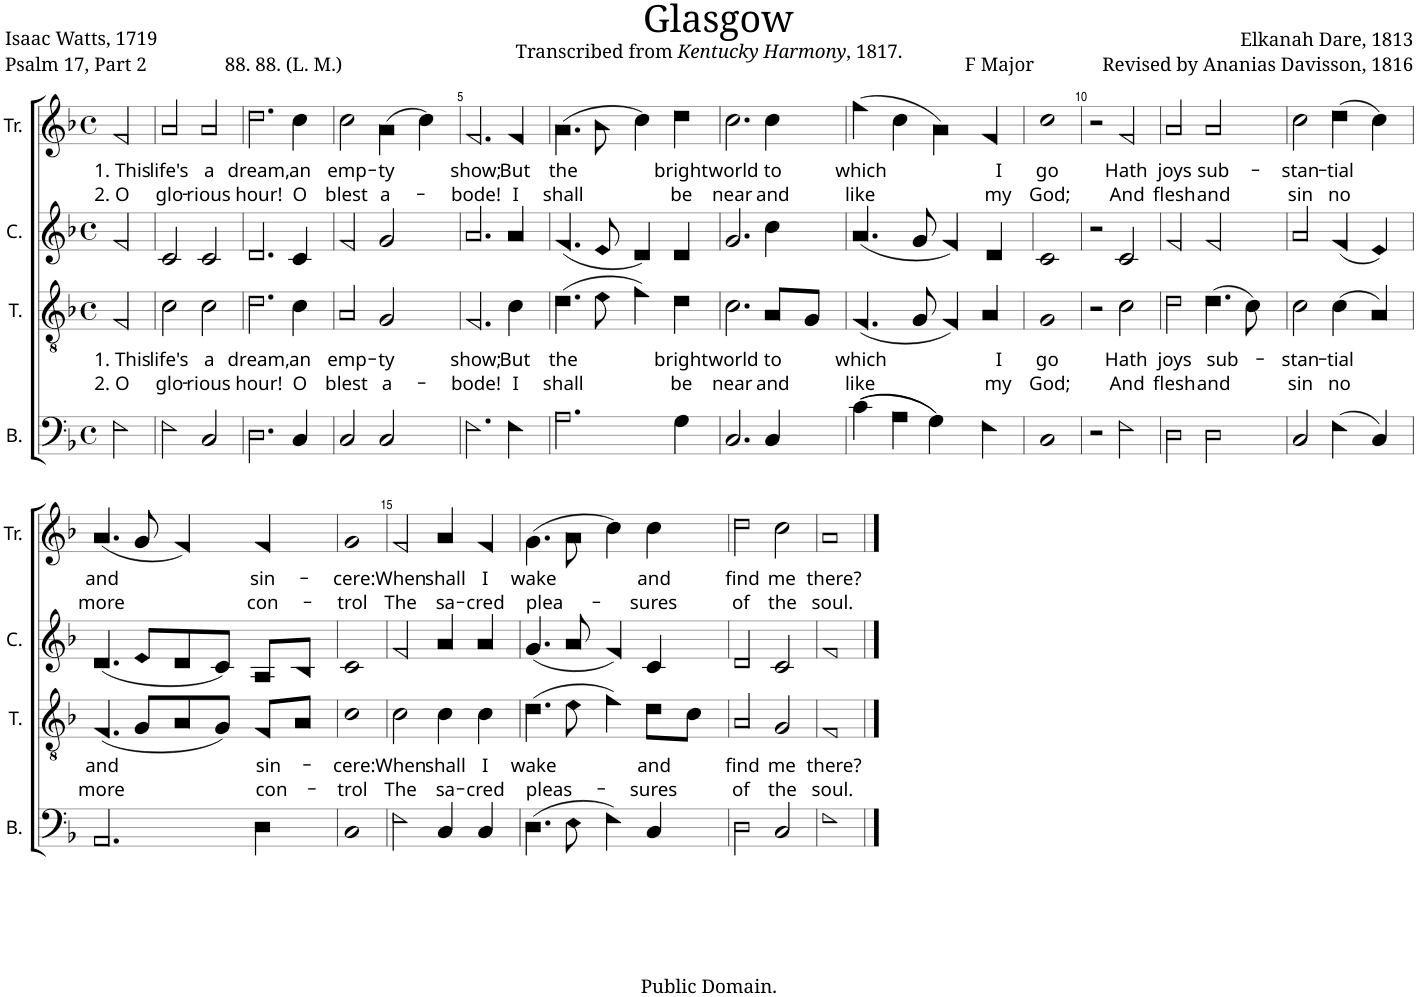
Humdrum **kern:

**kern	**kern	**text	**text	**kern	**kern	**text	**text
*part4	*part3	*part3	*part3	*part2	*part1	*part1	*part1
*staff4	*staff3	*staff3	*staff3	*staff2	*staff1	*staff1	*staff1
*I"B.	*I"T.	*	*	*I"C.	*I"Tr.	*	*
*I'B.	*I'T.	*	*	*I'C.	*I'Tr.	*	*
*clefF4	*clefGv2	*	*	*clefG2	*clefG2	*	*
*k[b-]	*k[b-]	*	*	*k[b-]	*k[b-]	*	*
*M4/4	*M4/4	*	*	*M4/4	*M4/4	*	*
*met(c)	*met(c)	*	*	*met(c)	*met(c)	*	*
=1	=1	=1	=1	=1	=1	=1	=1
!	!	!LO:LY:b	!LO:LY:b	!	!	!LO:LY:b	!LO:LY:b
2F!\	2F!/	1. This	2. O	2f!/	2f!/	1. This	2. O
=2	=2	=2	=2	=2	=2	=2	=2
!	!	!LO:LY:b	!LO:LY:b	!	!	!LO:LY:b	!LO:LY:b
2F!\	2c!\	life's	glo-	2c!/	2a!/	life's	glo-
!	!	!LO:LY:b	!LO:LY:b	!	!	!LO:LY:b	!LO:LY:b
2C!/	2c!\	a	-rious	2c!/	2a!/	a	-rious
=3	=3	=3	=3	=3	=3	=3	=3
!	!	!LO:LY:b	!LO:LY:b	!	!	!LO:LY:b	!LO:LY:b
2.D!\	2.d!\	dream,	hour!	2.d!/	2.dd!\	dream,	hour!
!	!	!LO:LY:b	!LO:LY:b	!	!	!LO:LY:b	!LO:LY:b
4C!/	4c!\	an	O	4c!/	4cc!\	an	O
=4	=4	=4	=4	=4	=4	=4	=4
!	!	!LO:LY:b	!LO:LY:b	!	!	!LO:LY:b	!LO:LY:b
2C!/	2A!/	emp-	blest	2f!/	2cc!\	emp-	blest
!	!	!LO:LY:b	!LO:LY:b	!	!	!LO:LY:b	!LO:LY:b
2C!/	2G!/	-ty	a-	2g!/	(4a!\	-ty	a-
.	.	.	.	.	4cc!\)	.	.
=5	=5	=5	=5	=5	=5	=5	=5
!	!	!LO:LY:b	!LO:LY:b	!	!	!LO:LY:b	!LO:LY:b
2.F!\	2.F!/	show;	-bode!	2.a!/	2.f!/	show;	-bode!
!	!	!LO:LY:b	!LO:LY:b	!	!	!LO:LY:b	!LO:LY:b
4F!\	4c!\	But	I	4a!/	4f!/	But	I
=6	=6	=6	=6	=6	=6	=6	=6
!	!	!LO:LY:b	!LO:LY:b	!	!	!LO:LY:b	!LO:LY:b
2.A!\	(4.d!\	the	shall	(4.f!/	(4.a!\	the	shall
.	8e!\	.	.	8e!/	8b-!\	.	.
.	4f!\)	.	.	4d!/)	4cc!\)	.	.
!	!	!LO:LY:b	!LO:LY:b	!	!	!LO:LY:b	!LO:LY:b
4G!\	4d!\	bright	be	4d!/	4dd!\	bright	be
=7	=7	=7	=7	=7	=7	=7	=7
!	!	!LO:LY:b	!LO:LY:b	!	!	!LO:LY:b	!LO:LY:b
2.C!/	2.c!\	world	near	2.g!/	2.cc!\	world	near
!	!	!LO:LY:b	!LO:LY:b	!	!	!LO:LY:b	!LO:LY:b
4C!/	8A!/L	to	and	4cc!\	4cc!\	to	and
.	8G!/J	.	.	.	.	.	.
=8	=8	=8	=8	=8	=8	=8	=8
!	!	!LO:LY:b	!LO:LY:b	!	!	!LO:LY:b	!LO:LY:b
((4c!\	(4.F!/	which	like	(4.a!/	(4ff!\	which	like
4A!\	.	.	.	.	4cc!\	.	.
.	8G!/	.	.	8g!/	.	.	.
4G!\))	4F!/)	.	.	4f!/)	4a!\)	.	.
!	!	!LO:LY:b	!LO:LY:b	!	!	!LO:LY:b	!LO:LY:b
4F!\	4A!/	I	my	4d!/	4f!/	I	my
=9	=9	=9	=9	=9	=9	=9	=9
!	!	!LO:LY:b	!LO:LY:b	!	!	!LO:LY:b	!LO:LY:b
1C!	1G!	go	God;	1c!	1cc!	go	God;
=10	=10	=10	=10	=10	=10	=10	=10
2r	2r	.	.	2r	2r	.	.
!	!	!LO:LY:b	!LO:LY:b	!	!	!LO:LY:b	!LO:LY:b
2F!\	2c!\	Hath	And	2c!/	2f!/	Hath	And
=11	=11	=11	=11	=11	=11	=11	=11
!	!	!LO:LY:b	!LO:LY:b	!	!	!LO:LY:b	!LO:LY:b
2D!\	2d!\	joys	flesh	2f!/	2a!/	joys	flesh
!	!	!LO:LY:b	!LO:LY:b	!	!	!LO:LY:b	!LO:LY:b
2D!\	(4.d!\	sub-	and	2f!/	2a!/	sub-	and
.	8c!\)	.	.	.	.	.	.
=12	=12	=12	=12	=12	=12	=12	=12
!	!	!LO:LY:b	!LO:LY:b	!	!	!LO:LY:b	!LO:LY:b
2C!/	2c!\	-stan-	sin	2a!/	2cc!\	-stan-	sin
!	!	!LO:LY:b	!LO:LY:b	!	!	!LO:LY:b	!LO:LY:b
(4F!\	(4c!\	-tial	no	(4f!/	(4dd!\	-tial	no
4C!/)	4A!/)	.	.	4e!/)	4cc!\)	.	.
!!LO:LB:g=z
=13	=13	=13	=13	=13	=13	=13	=13
!	!	!LO:LY:b	!LO:LY:b	!	!	!LO:LY:b	!LO:LY:b
2.AA!/	(4.F!/	and	more	(4.d!/	(4.a!/	and	more
.	8G!/L	.	.	8e!/L	8g!/	.	.
.	8A!/	.	.	8d!/	4f!/)	.	.
.	8G!/J)	.	.	8c!/J)	.	.	.
!	!	!LO:LY:b	!LO:LY:b	!	!	!LO:LY:b	!LO:LY:b
4D!\	8F!/L	sin-	con-	8A!/L	4f!/	sin-	con-
.	8A!/J	.	.	8B-!/J	.	.	.
=14	=14	=14	=14	=14	=14	=14	=14
!	!	!LO:LY:b	!LO:LY:b	!	!	!LO:LY:b	!LO:LY:b
1C!	1c!	-cere:	-trol	1c!	1g!	-cere:	-trol
=15	=15	=15	=15	=15	=15	=15	=15
!	!	!LO:LY:b	!LO:LY:b	!	!	!LO:LY:b	!LO:LY:b
2F!\	2c!\	When	The	2f!/	2f!/	When	The
!	!	!LO:LY:b	!LO:LY:b	!	!	!LO:LY:b	!LO:LY:b
4C!/	4c!\	shall	sa-	4a!/	4a!/	shall	sa-
!	!	!LO:LY:b	!LO:LY:b	!	!	!LO:LY:b	!LO:LY:b
4C!/	4c!\	I	-cred	4a!/	4f!/	I	-cred
=16	=16	=16	=16	=16	=16	=16	=16
!	!	!LO:LY:b	!LO:LY:b	!	!	!LO:LY:b	!LO:LY:b
(4.D!\	(4.d!\	wake	pleas-	(4.g!/	(4.g!\	wake	plea-
8E!\	8e!\	.	.	8a!/	8a!\	.	.
4F!\)	4f!\)	.	.	4f!/)	4cc!\)	.	.
!	!	!LO:LY:b	!LO:LY:b	!	!	!LO:LY:b	!LO:LY:b
4C!/	8d!\L	and	-sures	4c!/	4cc!\	and	-sures
.	8c!\J	.	.	.	.	.	.
=17	=17	=17	=17	=17	=17	=17	=17
!	!	!LO:LY:b	!LO:LY:b	!	!	!LO:LY:b	!LO:LY:b
2D!\	2A!/	find	of	2d!/	2dd!\	find	of
!	!	!LO:LY:b	!LO:LY:b	!	!	!LO:LY:b	!LO:LY:b
2C!/	2G!/	me	the	2c!/	2cc!\	me	the
=18	=18	=18	=18	=18	=18	=18	=18
!	!	!LO:LY:b	!LO:LY:b	!	!	!LO:LY:b	!LO:LY:b
1F!	1F!	there?	soul.	1f!	1a!	there?	soul.
==	==	==	==	==	==	==	==
*-	*-	*-	*-	*-	*-	*-	*-
